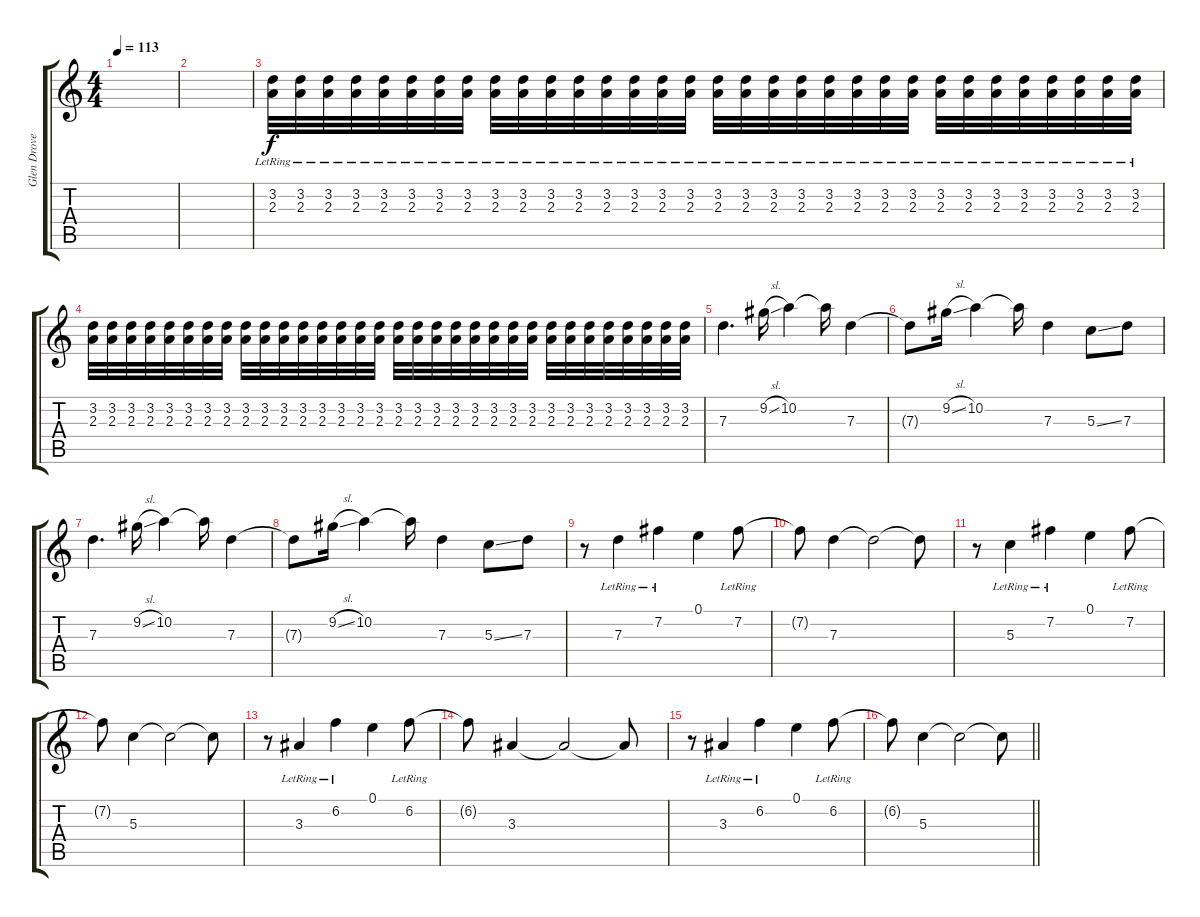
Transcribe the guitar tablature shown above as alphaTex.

\track ("Glen Drover" "Glen Drove") {instrument distortionguitar}
\staff {score tabs}
\tuning (E4 B3 G3 D3 A2 E2) {hide}
\ts (4 4)
\tempo 113
\clef g2
\ks c
|
|
(3.2{lr} 2.3{lr}).32 (3.2{lr} 2.3{lr}).32 (3.2{lr} 2.3{lr}).32 (3.2{lr} 2.3{lr}).32 (3.2{lr} 2.3{lr}).32 (3.2{lr} 2.3{lr}).32 (3.2{lr} 2.3{lr}).32 (3.2{lr} 2.3{lr}).32 (3.2{lr} 2.3{lr}).32 (3.2{lr} 2.3{lr}).32 (3.2{lr} 2.3{lr}).32 (3.2{lr} 2.3{lr}).32 (3.2{lr} 2.3{lr}).32 (3.2{lr} 2.3{lr}).32 (3.2{lr} 2.3{lr}).32 (3.2{lr} 2.3{lr}).32 (3.2{lr} 2.3{lr}).32 (3.2{lr} 2.3{lr}).32 (3.2{lr} 2.3{lr}).32 (3.2{lr} 2.3{lr}).32 (3.2{lr} 2.3{lr}).32 (3.2{lr} 2.3{lr}).32 (3.2{lr} 2.3{lr}).32 (3.2{lr} 2.3{lr}).32 (3.2{lr} 2.3{lr}).32 (3.2{lr} 2.3{lr}).32 (3.2{lr} 2.3{lr}).32 (3.2{lr} 2.3{lr}).32 (3.2{lr} 2.3{lr}).32 (3.2{lr} 2.3{lr}).32 (3.2{lr} 2.3{lr}).32 (3.2{lr} 2.3{lr}).32 |
(3.2 2.3).32{volume 13 instrument distortionguitar} (3.2 2.3).32 (3.2 2.3).32 (3.2 2.3).32 (3.2 2.3).32 (3.2 2.3).32 (3.2 2.3).32 (3.2 2.3).32 (3.2 2.3).32 (3.2 2.3).32 (3.2 2.3).32 (3.2 2.3).32 (3.2 2.3).32 (3.2 2.3).32 (3.2 2.3).32 (3.2 2.3).32 (3.2 2.3).32 (3.2 2.3).32 (3.2 2.3).32 (3.2 2.3).32 (3.2 2.3).32 (3.2 2.3).32 (3.2 2.3).32 (3.2 2.3).32 (3.2 2.3).32 (3.2 2.3).32 (3.2 2.3).32 (3.2 2.3).32 (3.2 2.3).32 (3.2 2.3).32 (3.2 2.3).32 (3.2 2.3).32 |
7.3.4{d} 9.2{sl}.16 10.2.4 10.2{t}.16 7.3.4 |
7.3{t}.8 9.2{sl}.16 10.2.4 10.2{t}.16 7.3.4 5.3{ss}.8 7.3.8 |
7.3.4{d} 9.2{sl}.16 10.2.4 10.2{t}.16 7.3.4 |
7.3{t}.8 9.2{sl}.16 10.2.4 10.2{t}.16 7.3.4 5.3{ss}.8 7.3.8 |
r.8 7.3{lr}.4 7.2{lr}.4 0.1.4 7.2{lr}.8 |
7.2{t}.8 7.3.4 7.3{t}.2 7.3{t}.8 |
r.8 5.3{lr}.4 7.2{lr}.4 0.1.4 7.2{lr}.8 |
7.2{t}.8 5.3.4 5.3{t}.2 5.3{t}.8 |
r.8 3.3{lr}.4 6.2{lr}.4 0.1.4 6.2{lr}.8 |
6.2{t}.8 3.3.4 3.3{t}.2 3.3{t}.8 |
r.8 3.3{lr}.4 6.2{lr}.4 0.1.4 6.2{lr}.8 |
\barLineRight lightlight
6.2{t}.8 5.3.4 5.3{t}.2 5.3{t}.8
